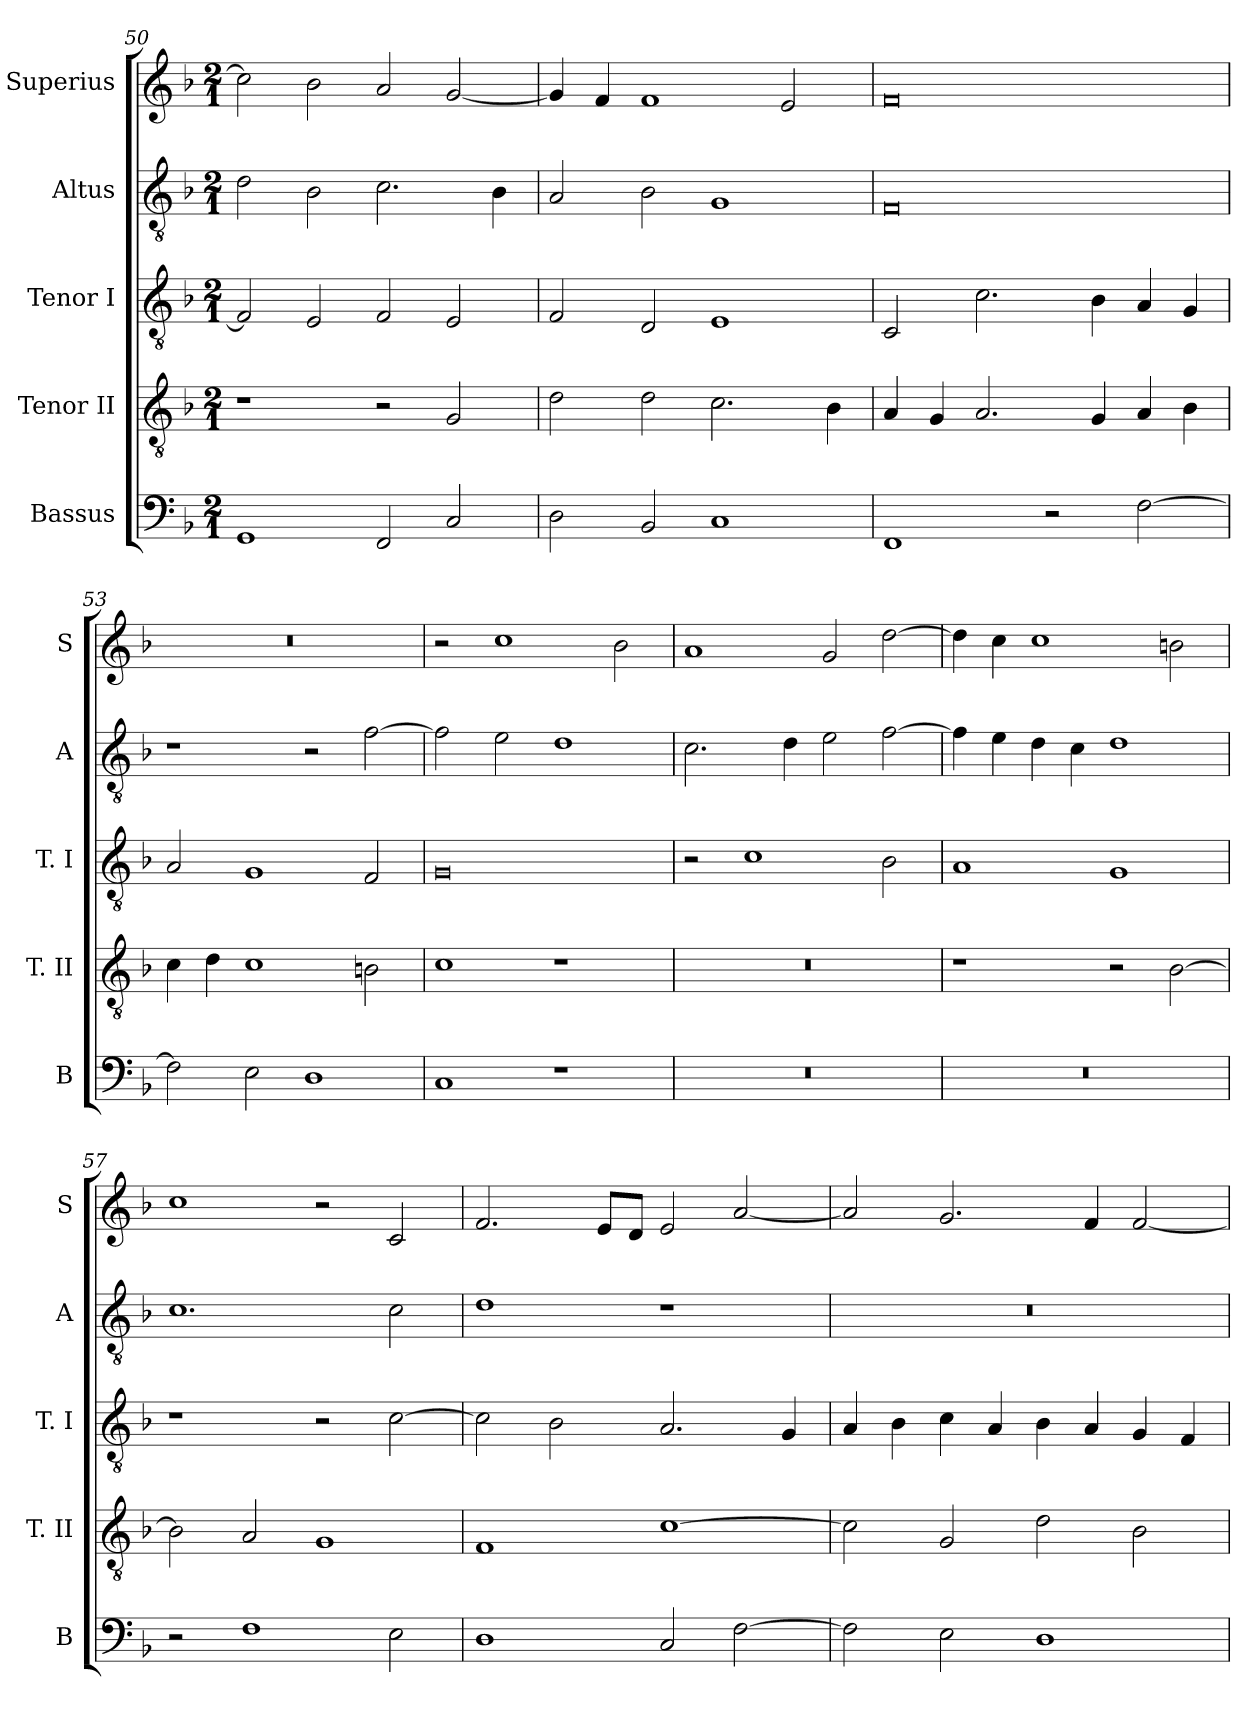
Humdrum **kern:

**kern	**kern	**kern	**kern	**kern
*part5	*part4	*part3	*part2	*part1
*staff5	*staff4	*staff3	*staff2	*staff1
*I"Bassus	*I"Tenor II	*I"Tenor I	*I"Altus	*I"Superius
*I'B	*I'T. II	*I'T. I	*I'A	*I'S
*clefF4	*clefGv2	*clefGv2	*clefGv2	*clefG2
*k[b-]	*k[b-]	*k[b-]	*k[b-]	*k[b-]
*F:	*F:	*F:	*F:	*F:
*M2/1	*M2/1	*M2/1	*M2/1	*M2/1
=50	=50	=50	=50	=50
1GG	1r	2F]	2d	2cc]
.	.	2E	2B-	2b-
2FF	2r	2F	2.c	2a
2C	2G	2E	.	[2g
.	.	.	4B-	.
=51	=51	=51	=51	=51
2D	2d	2F	2A	4g]
.	.	.	.	4f
2BB-	2d	2D	2B-	1f
1C	2.c	1E	1G	.
.	.	.	.	2e
.	4B-	.	.	.
=52	=52	=52	=52	=52
1FF	4A	2C	0F	0f
.	4G	.	.	.
.	2.A	2.c	.	.
2r	.	.	.	.
.	4G	4B-	.	.
[2F	4A	4A	.	.
.	4B-	4G	.	.
=53	=53	=53	=53	=53
2F]	4c	2A	1r	0r
.	4d	.	.	.
2E	1c	1G	.	.
1D	.	.	2r	.
.	2Bn	2F	[2f	.
=54	=54	=54	=54	=54
1C	1c	0G	2f]	2r
.	.	.	2e	1cc
1r	1r	.	1d	.
.	.	.	.	2b-
=55	=55	=55	=55	=55
0r	0r	2r	2.c	1a
.	.	1c	.	.
.	.	.	4d	.
.	.	.	2e	2g
.	.	2B-	[2f	[2dd
=56	=56	=56	=56	=56
0r	1r	1A	4f]	4dd]
.	.	.	4e	4cc
.	.	.	4d	1cc
.	.	.	4c	.
.	2r	1G	1d	.
.	[2B-	.	.	2bn
=57	=57	=57	=57	=57
2r	2B-]	1r	1.c	1cc
1F	2A	.	.	.
.	1G	2r	.	2r
2E	.	[2c	2c	2c
=58	=58	=58	=58	=58
1D	1F	2c]	1d	2.f
.	.	2B-	.	.
.	.	.	.	8eL
.	.	.	.	8dJ
2C	[1c	2.A	1r	2e
[2F	.	.	.	[2a
.	.	4G	.	.
=59	=59	=59	=59	=59
2F]	2c]	4A	0r	2a]
.	.	4B-	.	.
2E	2G	4c	.	2.g
.	.	4A	.	.
1D	2d	4B-	.	.
.	.	4A	.	4f
.	2B-	4G	.	[2f
.	.	4F	.	.
=	=	=	=	=
*-	*-	*-	*-	*-
